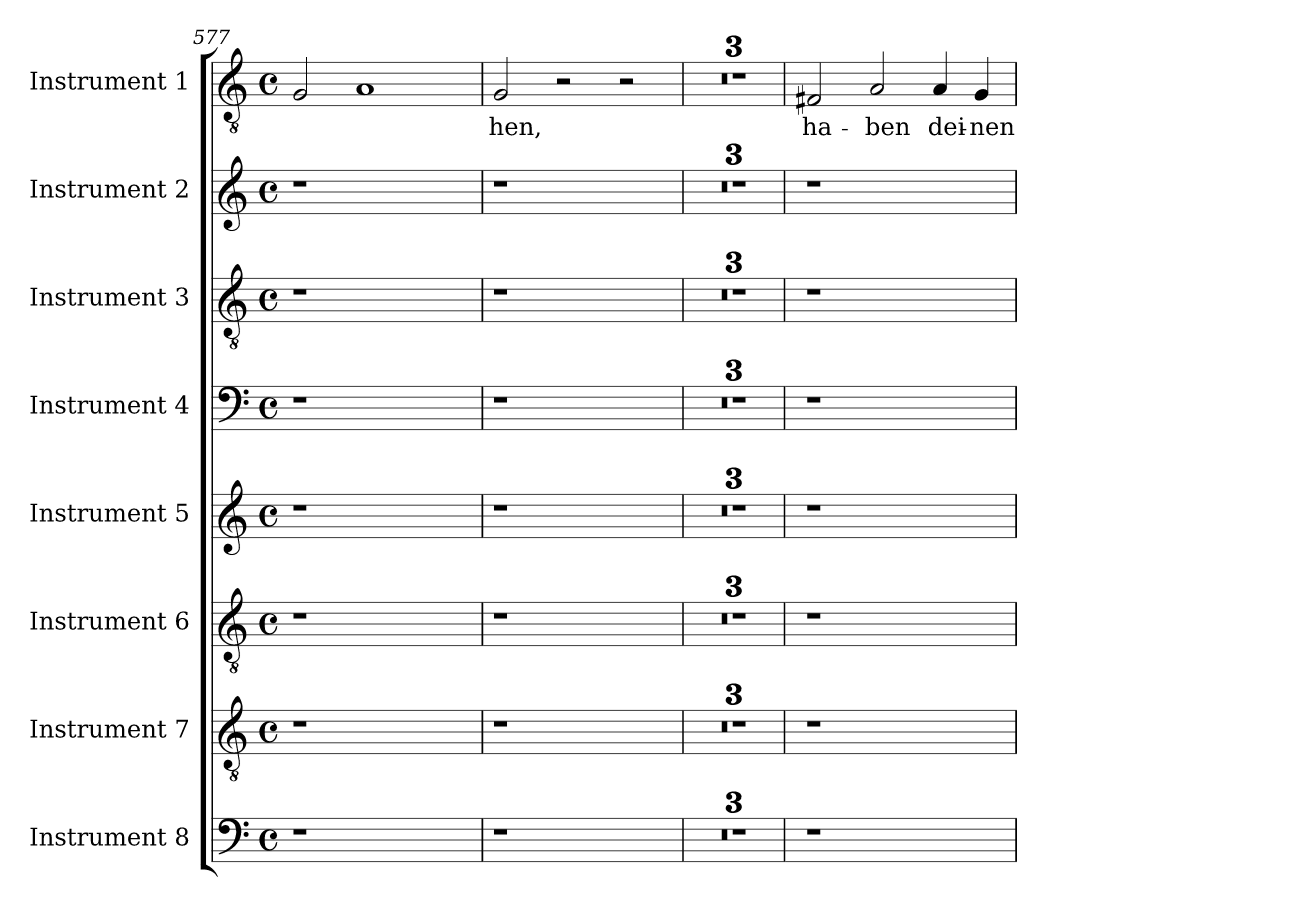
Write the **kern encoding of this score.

**kern	**kern	**kern	**kern	**kern	**kern	**kern	**kern	**text
*part8	*part7	*part6	*part5	*part4	*part3	*part2	*part1	*part1
*staff8	*staff7	*staff6	*staff5	*staff4	*staff3	*staff2	*staff1	*staff1
*I"Instrument 8	*I"Instrument 7	*I"Instrument 6	*I"Instrument 5	*I"Instrument 4	*I"Instrument 3	*I"Instrument 2	*I"Instrument 1	*
*clefF4	*clefGv2	*clefGv2	*clefG2	*clefF4	*clefGv2	*clefG2	*clefGv2	*
*M4/4	*M4/4	*M4/4	*M4/4	*M4/4	*M4/4	*M4/4	*M4/4	*
*met(c)	*met(c)	*met(c)	*met(c)	*met(c)	*met(c)	*met(c)	*met(c)	*
=577	=577	=577	=577	=577	=577	=577	=577	=577
1r	1r	1r	1r	1r	1r	1r	2G/	.
.	.	.	.	.	.	.	1A	.
2ryy	2ryy	2ryy	2ryy	2ryy	2ryy	2ryy	.	.
=578	=578	=578	=578	=578	=578	=578	=578	=578
!	!	!	!	!	!	!	!	!LO:LY:b:cj
1r	1r	1r	1r	1r	1r	1r	2G/	-hen,
.	.	.	.	.	.	.	2r	.
2ryy	2ryy	2ryy	2ryy	2ryy	2ryy	2ryy	2r	.
=579	=579	=579	=579	=579	=579	=579	=579	=579
1r	1r	1r	1r	1r	1r	1r	1r	.
=580	=580	=580	=580	=580	=580	=580	=580	=580
1r	1r	1r	1r	1r	1r	1r	1r	.
=581	=581	=581	=581	=581	=581	=581	=581	=581
1r	1r	1r	1r	1r	1r	1r	1r	.
=582	=582	=582	=582	=582	=582	=582	=582	=582
!	!	!	!	!	!	!	!	!LO:LY:b:cj
1r	1r	1r	1r	1r	1r	1r	2F#X/	ha-
!	!	!	!	!	!	!	!	!LO:LY:b:cj
.	.	.	.	.	.	.	2A/	-ben
!	!	!	!	!	!	!	!	!LO:LY:b
2ryy	2ryy	2ryy	2ryy	2ryy	2ryy	2ryy	4A/	dei-
!	!	!	!	!	!	!	!	!LO:LY:b:rj
.	.	.	.	.	.	.	4G/	-nen
=	=	=	=	=	=	=	=	=
*-	*-	*-	*-	*-	*-	*-	*-	*-
